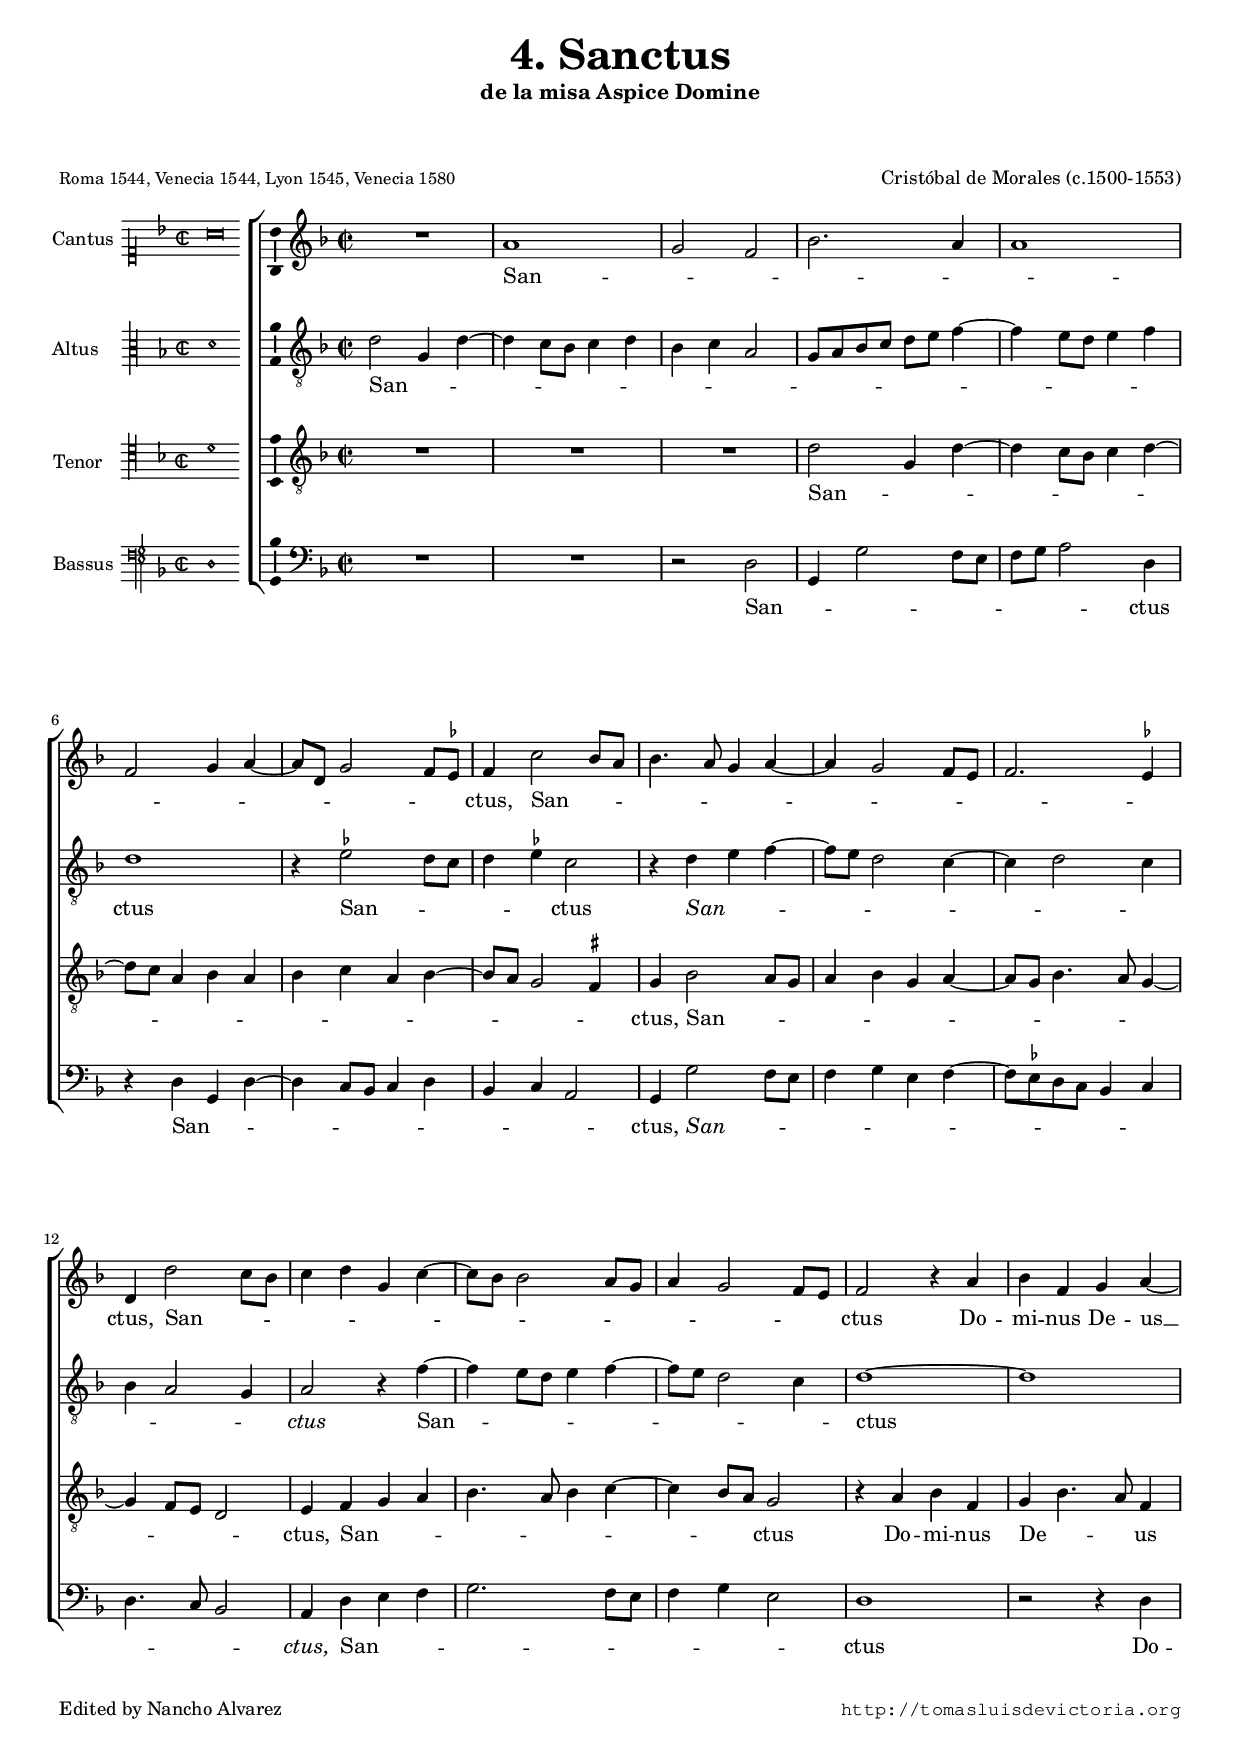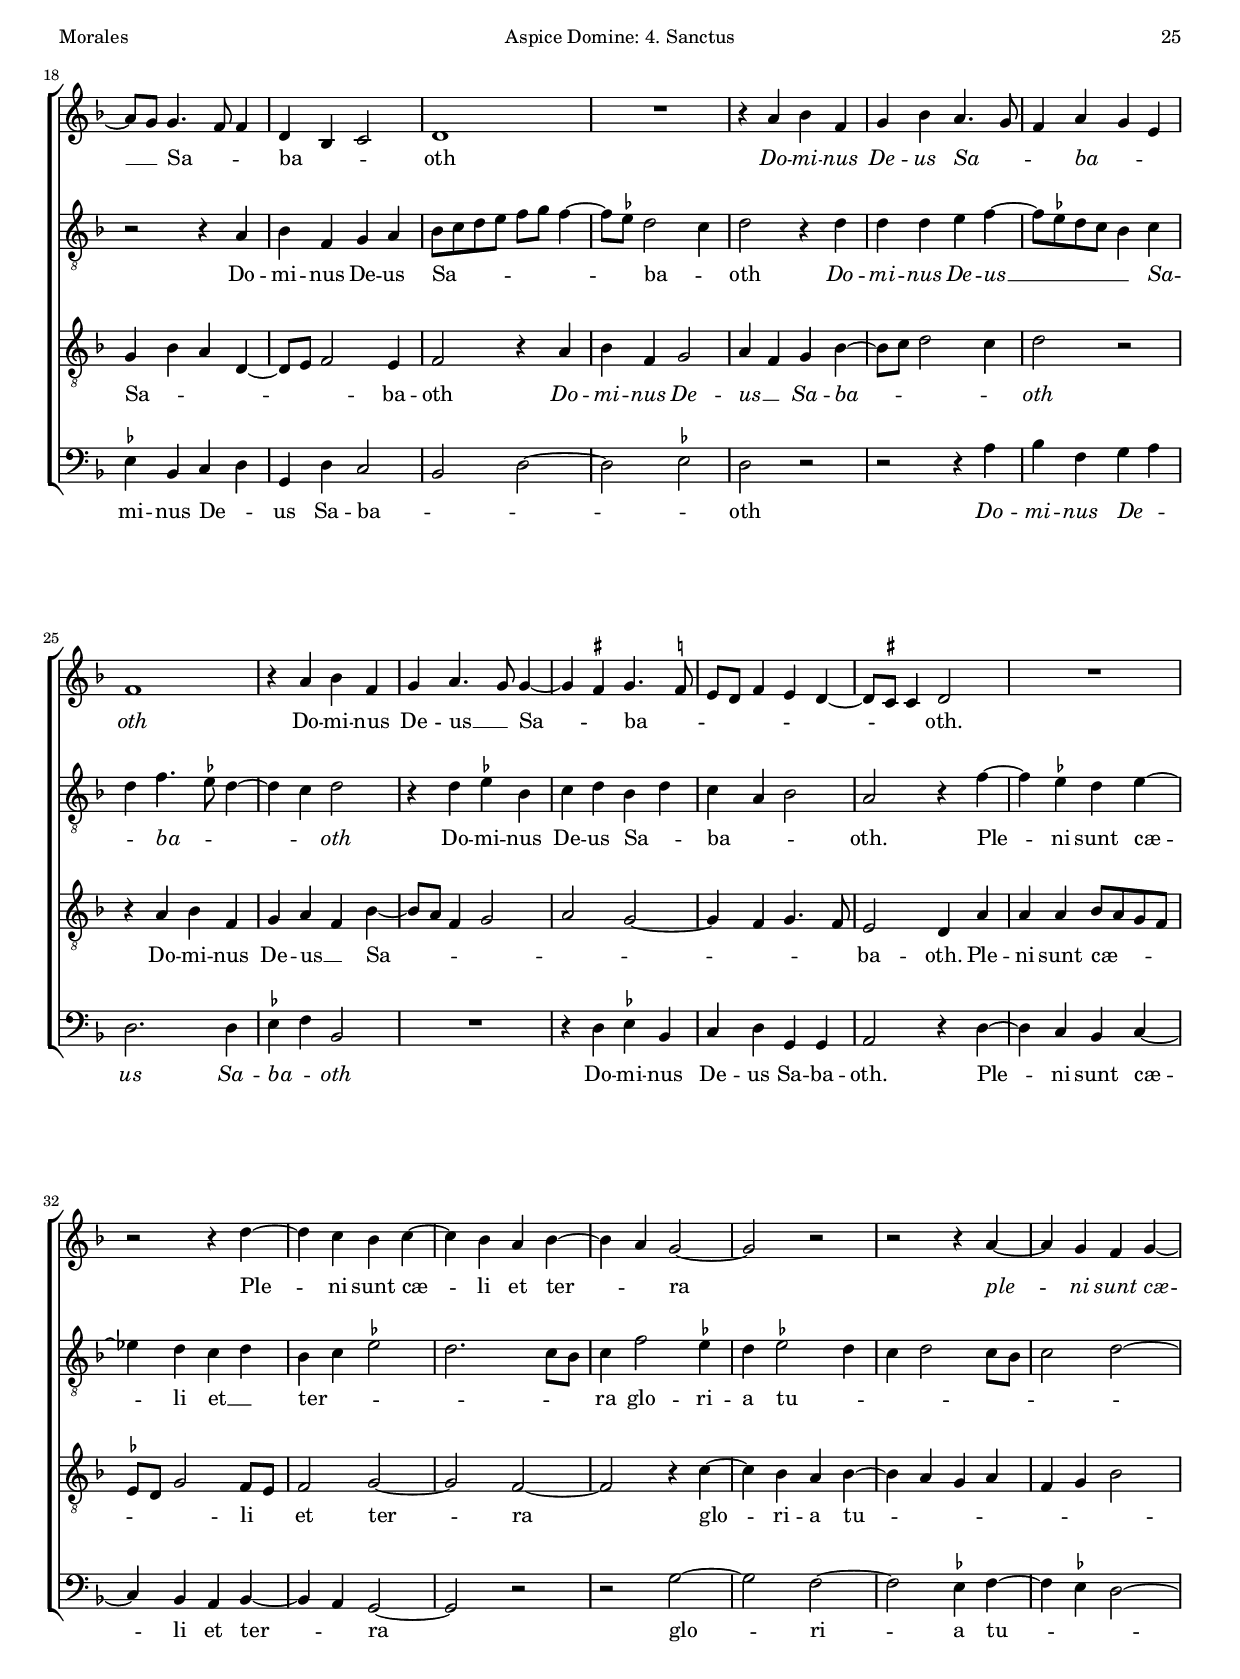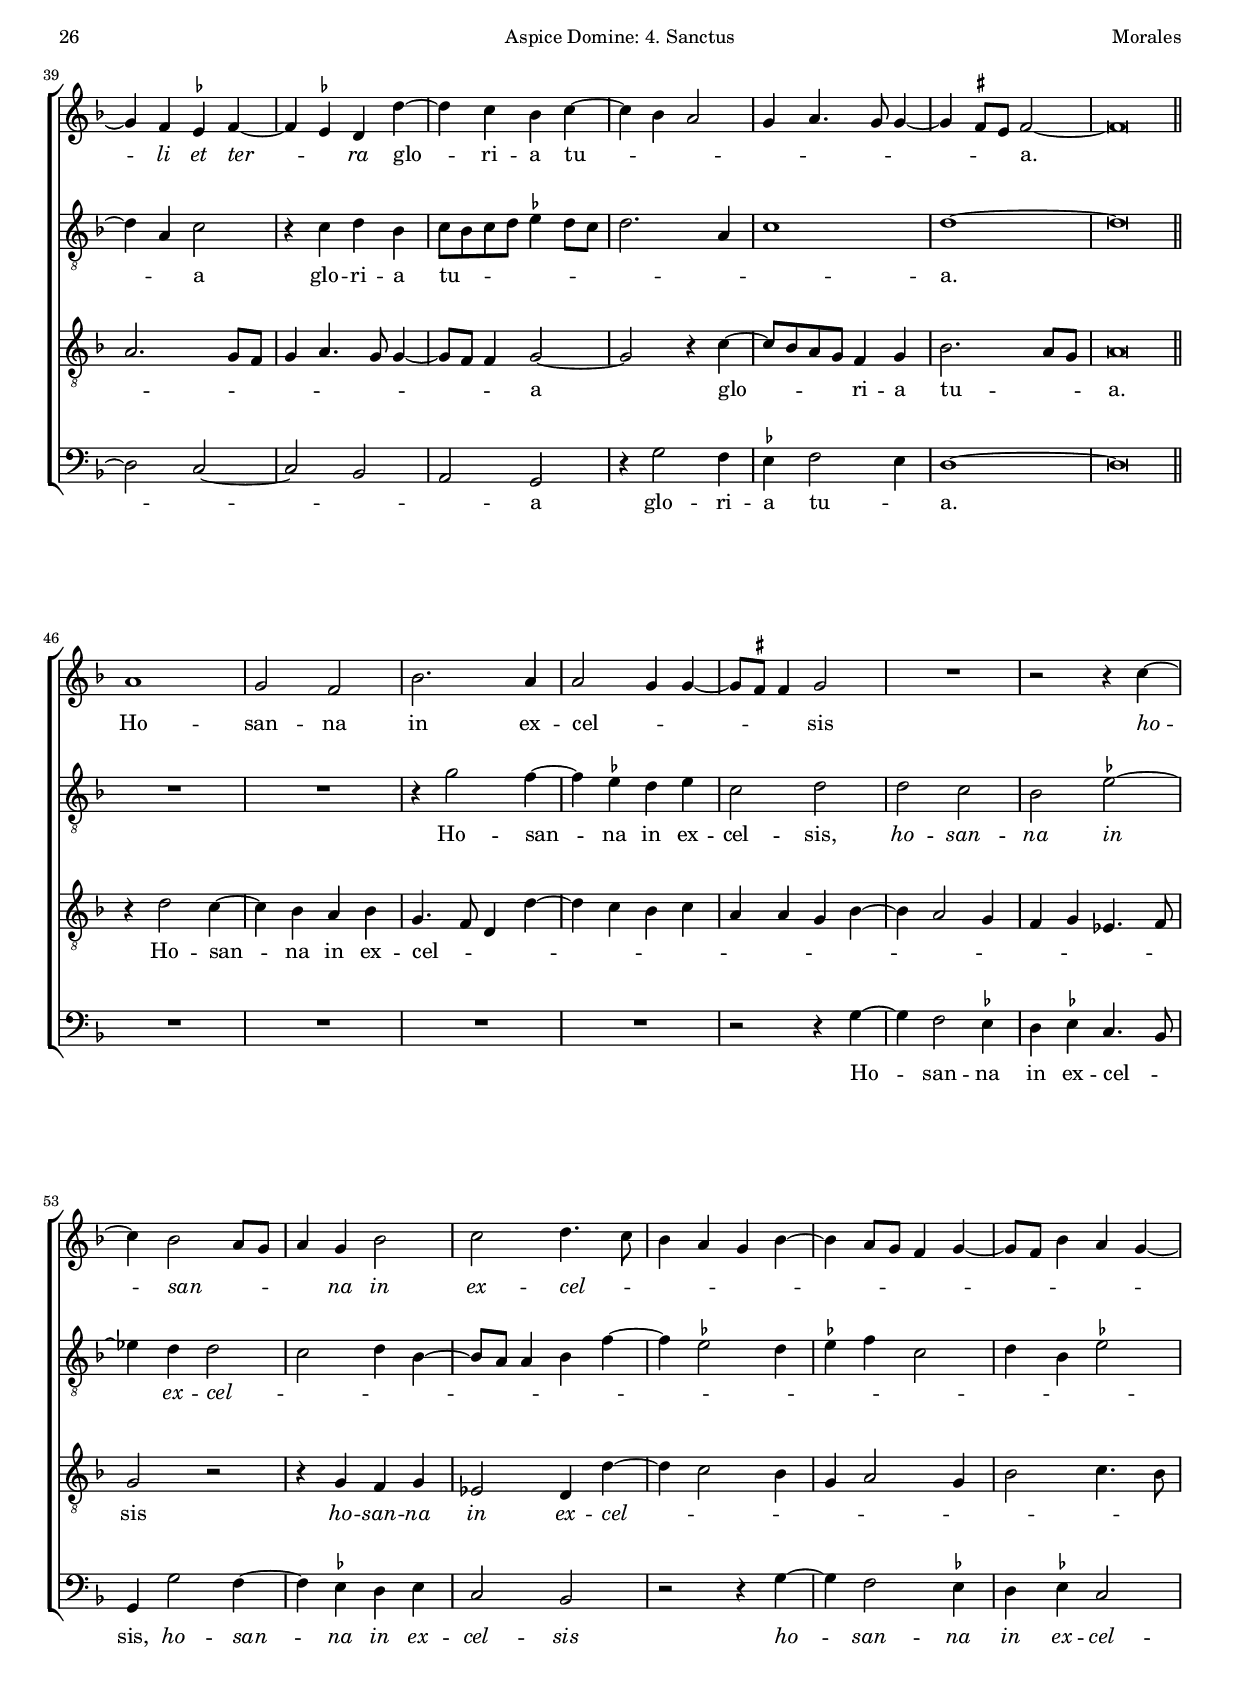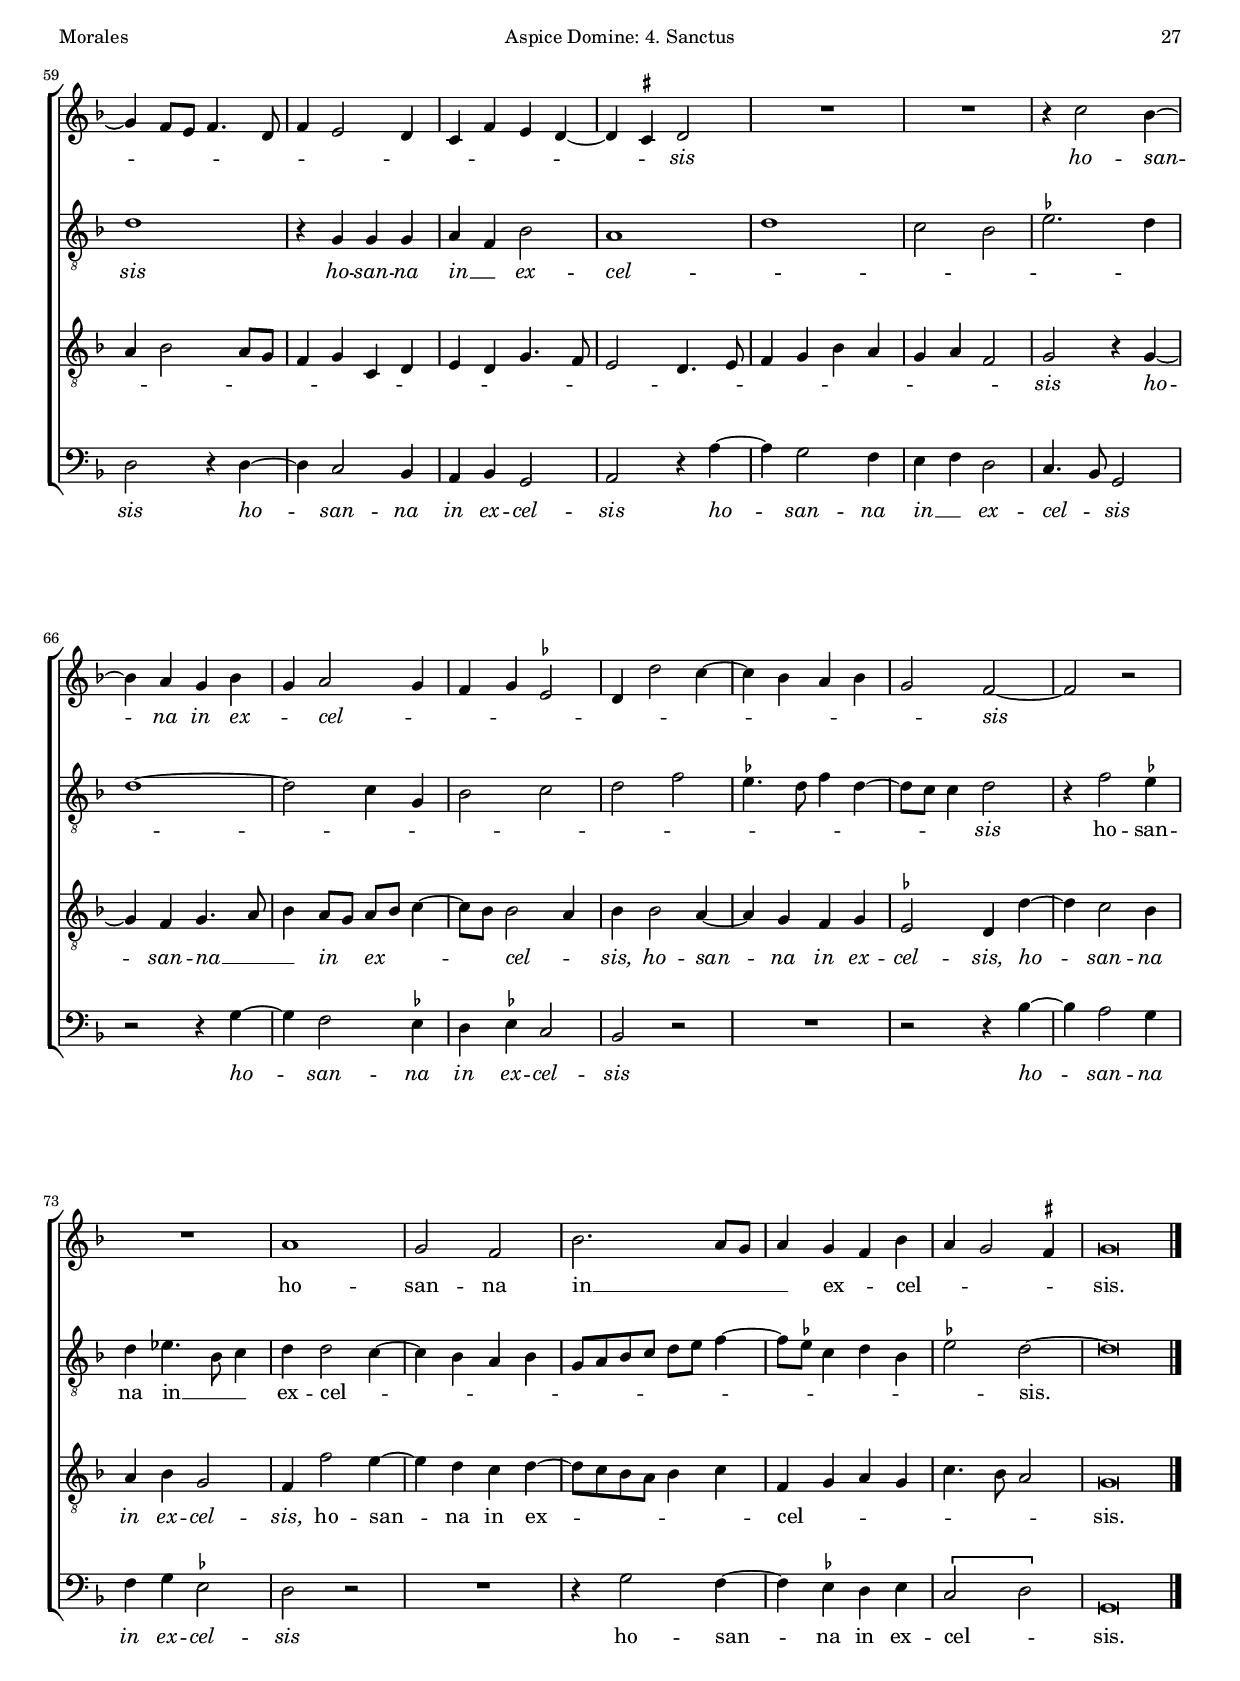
\version "2.18.0"

#(set-default-paper-size "a4")
#(set-global-staff-size 16.4)
%#(ly:set-option 'point-and-click #f)
%mobile -s15.5 -i3.2

italicas=\override LyricText.font-shape = #'italic
rectas=\override LyricText.font-shape = #'upright
ss=\once \set suggestAccidentals = ##t
incipitwidth = 20
mtempo={\tempo 4 = 100}
mtempob={\tempo 4 = 50}

htitle="Aspice Domine: 4. Sanctus"
hcomposer="Morales"

\header {
	title=\markup{\fontsize #3 "4. Sanctus"}
	subtitle="de la misa Aspice Domine"
	subsubtitle=\markup{\null \vspace #2 }
	composer="Cristóbal de Morales (c.1500-1553)"
        pdfauthor=\composer
	%opus="(-)"
	poet=\markup{\smaller "Roma 1544, Venecia 1544, Lyon 1545, Venecia 1580" }
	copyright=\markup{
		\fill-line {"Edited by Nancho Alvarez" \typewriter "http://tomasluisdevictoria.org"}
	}
%	tagline=""
}


global={\key f \major \time 2/2  \skip 1*45 \bar "||" \break
		\skip 1*34 \bar "|."
}

cantus={
	R1*4/4 |
	a'1 |
	g'2 f' |
	bes'2. a'4 |
%5
	a'1 |
	f'2 g'4 a' ~ |
	a'8 d' g'2 f'8 \ss ees' |
	f'4 c''2 bes'8 a' |
	bes'4. a'8 g'4 a' ~ |
%10
	a' g'2 f'8 e' |
	f'2. \ss ees'4 |
	d' d''2 c''8 bes' |
	c''4 d'' g' c'' ~ |
	c''8 bes' bes'2 a'8 g' |
%15
	a'4 g'2 f'8 e' |
	f'2 r4 a' |
	bes' f' g' a' ~ |
	a'8 g' g'4. f'8 f'4 |
	d' bes c'2 | 
%20
	d'1 |
	R1*4/4 |
	r4 a' bes' f' |
	g' bes' a'4. g'8 |
	f'4 a' g' e' |
%25
	f'1 |
	r4 a' bes' f' |
	g' a'4. g'8 g'4 ~ |
	g' \ss fis' g'4. \ss f'8 |
	e' d' f'4 e' d' ~ |
%30
	d'8 \ss cis' cis'4 d'2 |
	R1*4/4 |
	r2 r4 d'' ~ |
	d'' c'' bes' c'' ~ |
	c'' bes' a' bes' ~ |
%35
	bes' a' g'2 ~ |
	g' r |
	r r4 a' ~ |
	a' g' f' g' ~ |
	g' f' \ss ees' f' ~ |
%40
	f' \ss ees' d' d'' ~ |
	d'' c'' bes' c'' ~ |
	c'' bes' a'2 |
	g'4 a'4. g'8 g'4 ~ |
	g' \ss fis'8 e' fis'2 ~ |
%45
	fis'\breve*1/2
	a'1 |
	g'2 f' |
	bes'2. a'4 |
	a'2 g'4 g' ~ |
%50
	g'8 \ss fis' fis'4 g'2 |
	R1*4/4 |
	r2 r4 c'' ~ |
	c'' bes'2 a'8 g' |
	a'4 g' bes'2 |
%55
	c'' d''4. c''8 |
	bes'4 a' g' bes' ~ |
	bes' a'8 g' f'4 g' ~ |
	g'8 f' bes'4 a' g' ~ |
	g' f'8 e' f'4. d'8 |
%60
	f'4 e'2 d'4 |
	c' f' e' d' ~ |
	d' \ss cis' d'2 |
	R1*4/4 |
	R1*4/4 |
%65
	r4 c''2 bes'4 ~ |
	bes' a' g' bes' |
	g' a'2 g'4 |
	f' g' \ss ees'2 |
	d'4 d''2 c''4 ~ |
%70
	c'' bes' a' bes' |
	g'2 f' ~ |
	f' r |
	R1*4/4 |
	a'1 |
%75
	g'2 f' |
	bes'2. a'8 g' |
	a'4 g' f' bes' |
	a' g'2 \ss fis'4 |
	g'\breve*1/2
}

altus={
	d'2 g4 d' ~ |
	d' c'8 bes c'4 d' |
	bes c' a2 |
	g8 a bes c' d' e' f'4 ~ |
%5
	f' e'8 d' e'4 f' |
	d'1 |
	r4 \ss ees'2 d'8 c' |
	d'4 \ss ees' c'2 |
	r4 d' e' f' ~ |
%10
	f'8 e' d'2 c'4 ~ |
	c' d'2 c'4 |
	bes a2 g4 |
	a2 r4 f' ~ |
	f' e'8 d' e'4 f' ~ |
%15
	f'8 e' d'2 c'4 |
	d'1 ~ |
	d' |
	r2 r4 a |
	bes f g a |
%20
	bes8 c' d' e' f' g' f'4 ~ |
	f'8 \ss ees' d'2 c'4 |
	d'2 r4 d' |
	d' d' e' f' ~ |
	f'8 \ss ees' d' c' bes4 c' |
%25
	d' f'4. \ss ees'8 d'4 ~ |
	d' c' d'2 |
	r4 d' \ss ees' bes |
	c' d' bes d' |
	c' a bes2 |
%30
	a r4 f' ~ |
	f' \ss ees' d' ees' ~ |
	ees' d' c' d' |
	bes c' \ss ees'2 |
	d'2. c'8 bes |
%35
	c'4 f'2 \ss ees'4 |
	d' \ss ees'2 d'4 |
	c' d'2 c'8 bes |
	c'2 d' ~ |
	d'4 a c'2 |
%40
	r4 c' d' bes |
	c'8 bes c' d' \ss ees'4 d'8 c' |
	d'2. a4 |
	c'1 |
	d' ~ |
%45
	d'\breve*1/2
	R1*4/4 |
	R1*4/4 |
	r4 g'2 f'4 ~ |
	f' \ss ees' d' ees' |
%50
	c'2 d' |
	d' c' |
	bes \ss ees' ~ |
	ees'4 d' d'2 |
	c' d'4 bes ~ |
%55
	bes8 a a4 bes f' ~ |
	f' \ss ees'2 d'4 |
	\ss ees' f' c'2 |
	d'4 bes \ss ees'2 |
	d'1 |
%60
	r4 g g g |
	a f bes2 |
	a1 |
	d' |
	c'2 bes |
%65
	\ss ees'2. d'4 |
	d'1 ~ |
	d'2 c'4 g |
	bes2 c' |
	d' f' |
%70
	\ss ees'4. d'8 f'4 d' ~ |
	d'8 c' c'4 d'2 |
	r4 f'2 \ss ees'4 |
	d' ees'4. bes8 c'4 |
	d' d'2 c'4 ~ |
%75
	c' bes a bes |
	g8 a bes c' d' e' f'4 ~ |
	f'8 \ss ees' c'4 d' bes |
	\ss ees'2 d' ~ |
	d'\breve*1/2
}

tenor={
	R1*4/4 |
	R1*4/4 |
	R1*4/4 |
	d'2 g4 d' ~ |
%5
	d' c'8 bes c'4 d' ~ |
	d'8 c' a4 bes a |
	bes c' a bes ~ |
	bes8 a g2 \ss fis4 |
	g bes2 a8 g |
%10
	a4 bes g a ~ |
	a8 g bes4. a8 g4 ~ |
	g f8 e d2 |
	e4 f g a |
	bes4. a8 bes4 c' ~ |
%15
	c' bes8 a g2 |
	r4 a bes f |
	g bes4. a8 f4 |
	g bes a d ~ |
	d8 e f2 e4 |
%20
	f2 r4 a |
	bes f g2 |
	a4 f g bes ~ |
	bes8 c' d'2 c'4 |
	d'2 r |
%25
	r4 a bes f |
	g a f bes ~ |
	bes8 a f4 g2 |
	a g ~ |
	g4 f g4. f8 |
%30
	e2 d4 a |
	a a bes8 a g f |
	\ss ees d g2 f8 ees |
	f2 g ~ |
	g f ~ |
%35
	f r4 c' ~ |
	c' bes a bes ~ |
	bes a g a |
	f g bes2 |
	a2. g8 f |
%40
	g4 a4. g8 g4 ~ |
	g8 f f4 g2 ~ |
	g r4 c' ~ |
	c'8 bes a g f4 g |
	bes2. a8 g |
%45
	a\breve*1/2
	r4 d'2 c'4 ~ |
	c' bes a bes |
	g4. f8 d4 d' ~ |
	d' c' bes c' |
%50
	a a g bes ~ |
	bes a2 g4 |
	f g ees4. f8 |
	g2 r |
	r4 g f g |
%55
	ees2 d4 d' ~ |
	d' c'2 bes4 |
	g a2 g4 |
	bes2 c'4. bes8 |
	a4 bes2 a8 g |
%60
	f4 g c d |
	e d g4. f8 |
	e2 d4. e8 |
	f4 g bes a |
	g a f2 |
%65
	g r4 g ~ |
	g f g4. a8 |
	bes4 a8 g a bes c'4 ~ |
	c'8 bes bes2 a4 |
	bes bes2 a4 ~ |
%70
	a g f g |
	\ss ees2 d4 d' ~ |
	d' c'2 bes4 |
	a bes g2 |
	f4 f'2 e'4 ~ |
%75
	e' d' c' d' ~ |
	d'8 c' bes a bes4 c' |
	f g a g |
	c'4. bes8 a2 |
	g\breve*1/2
}

bassus={
	R1*4/4 |
	R1*4/4 |
	r2 d |
	g,4 g2 f8 e |
%5
	f g a2 d4 |
	r d g, d ~ |
	d c8 bes, c4 d |
	bes, c a,2 |
	g,4 g2 f8 e |
%10
	f4 g e f ~ |
	f8 \ss ees d c bes,4 c |
	d4. c8 bes,2 |
	a,4 d e f |
	g2. f8 e |
%15
	f4 g e2 |
	d1 |
	r2 r4 d |
	\ss ees bes, c d |
	g, d c2 |
%20
	bes, d ~ |
	d \ss ees |
	d r |
	r r4 a |
	bes f g a |
%25
	d2. d4 |
	\ss ees f bes,2 |
	R1*4/4 |
	r4 d \ss ees bes, |
	c d g, g, |
%30
	a,2 r4 d ~ |
	d c bes, c ~ |
	c bes, a, bes, ~ |
	bes, a, g,2 ~ |
	g, r |
%35
	r g ~ |
	g f ~ |
	f \ss ees4 f ~ |
	f \ss ees d2 ~ |
	d c ~ |
%40
	c bes, |
	a, g, |
	r4 g2 f4 |
	\ss ees f2 ees4 |
	d1 ~ |
%45
	d\breve*1/2
	R1*4/4 |
	R1*4/4 |
	R1*4/4 |
	R1*4/4 |
%50
	r2 r4 g ~ |
	g f2 \ss ees4 |
	d \ss ees c4. bes,8 |
	g,4 g2 f4 ~ |
	f \ss ees d ees |
%55
	c2 bes, |
	r r4 g ~ |
	g f2 \ss ees4 |
	d \ss ees c2 |
	d r4 d ~ |
%60
	d c2 bes,4 |
	a, bes, g,2 |
	a, r4 a ~ |
	a g2 f4 |
	e f d2 |
%65
	c4. bes,8 g,2 |
	r r4 g ~ |
	g f2 \ss ees4 |
	d \ss ees c2 |
	bes, r |
%70
	R1*4/4 |
	r2 r4 bes ~ |
	bes a2 g4 |
	f g \ss ees2 |
	d r |
%75
	R1*4/4 |
	r4 g2 f4 ~ |
	f \ss ees d ees |
	\[c2 d\] |
	g,\breve*1/2
}

textocantus=\lyricmode{
San -- _ _ _ _ _ _ _ _ _ _ _ _ _ ctus,
San -- _ _ _ _ _ _ _ _ _ _ _ _ ctus,
San -- _ _ _ _ _ _ _ _ _ _ _ _ _ _ _ ctus
Do -- mi -- nus De -- us __ _ _ Sa -- _ _ ba -- _ _ oth
\italicas
Do -- mi -- nus De -- us Sa -- _ _ ba -- _ _ oth
\rectas
Do -- mi -- nus De -- us __ _ Sa -- _ _ ba -- _ _ _ _ _ _ _ _ _ oth.
Ple -- _ ni sunt cæ -- _ li et ter -- _ _ ra _
\italicas
ple -- _ ni sunt cæ -- _ li et ter -- _ _ ra
\rectas
glo -- _ ri -- a tu -- _ _ _ _ _ _ _ _ _ _ a. _
Ho -- san -- na in ex -- cel -- _ _ _ _ _ sis
\italicas
ho -- _ san -- _ _ _ na in ex -- cel -- _ _ _ _ _ _ _ _ _ _ _ _ _ _ _ _ _ _ _ _ _ _ _ _ _ _ _ _ _ sis
ho -- san -- _ na in ex -- _ cel -- _ _ _ _ _ _ _ _ _ _ _ _ sis _
\rectas
ho -- san -- na in __ _ _ _ ex -- _ cel -- _ _ _ sis.
}

textoaltus=\lyricmode{
San -- _ _ _ _ _ _ _ _ _ _ _ _ _ _ _ _ _ _ _ _ _ _ ctus
San -- _ _ _ _ ctus
\italicas
San -- _ _ _ _ _ _ _ _ _ _ _ _ ctus
\rectas
San -- _ _ _ _ _ _ _ _ _ ctus _
Do -- mi -- nus
De -- us Sa -- _ _ _ _ _ _ _ _ ba -- _ oth
\italicas
Do -- mi -- nus De -- us __ _ _ _ _ _ Sa -- _ ba -- _ _ _ _ oth
\rectas
Do -- mi -- nus De -- us Sa -- _ ba -- _ _ oth.
Ple -- _ ni sunt cæ -- _ li et __ _ ter -- _ _ _ _ _ ra
glo -- ri -- a tu -- _ _ _ _ _ _ _ _ _ a
glo -- ri -- a tu -- _ _ _ _ _ _ _ _ _ a. _
Ho -- san -- _ na in ex -- cel -- sis,
\italicas
ho -- san -- na in _ ex -- cel -- _ _ _ _ _ _ _ _ _ _ _ _ _ _ _ _ _ sis
ho -- san -- na in __ _ ex -- cel -- _ _ _ _ _ _ _ _ _ _ _ _ _ _ _ _ _ _ _ _ sis
\rectas
ho -- san -- na in __ _ _ ex -- cel -- _ _ _ _ _ _ _ _ _ _ _ _ _ _ _ _ _ _ sis. _
}

textotenor=\lyricmode{
San -- _ _ _ _ _ _ _ _ _ _ _ _ _ _ _ _ _ _ _ _ ctus,
San -- _ _ _ _ _ _ _ _ _ _ _ _ _ _ _ ctus,
San -- _ _ _ _ _ _ _ _ _ ctus
Do -- mi -- nus De -- _ _ us Sa -- _ _ _ _ _ _ ba -- oth
\italicas
Do -- mi -- nus De -- us __ _ Sa -- ba -- _ _ _ _ oth
\rectas
Do -- mi -- nus De -- us __ _ Sa -- _ _ _ _ _ _ _ _ _ _ ba -- oth.
Ple -- ni sunt cæ -- _ _ _ _ _ _ li _ et ter -- _ ra _ 
glo -- _ ri -- a tu -- _ _ _ _ _ _ _ _ _ _ _ _ _ _ _ _ _ a _
glo -- _ _ _ _ ri -- a tu -- _ _ a.
Ho -- san -- _ na in ex -- cel -- _ _ _ _ _ _ _ _ _ _ _ _ _ _ _ _ _ _ sis
\italicas
ho -- san -- na in ex -- cel -- _ _ _ _ _ _ _ _ _ _ _ _ _ _ _ _ _ _ _ _ _ _ _ _ _ _ _ _ _ _ _ sis
ho -- _ san -- na __ _ _ in _ ex -- _ _ _ _ cel -- _ sis,
ho -- san -- _ na in ex -- cel -- sis,
ho -- _ san -- na in ex -- cel -- sis,
\rectas
ho -- san -- _ na in ex -- _ _ _ _ _ _ cel -- _ _ _ _ _ _ sis.
}

textobassus=\lyricmode{
San -- _ _ _ _ _ _ _ ctus
San -- _ _ _ _ _ _ _ _ _ _ ctus,
\italicas
San -- _ _ _ _ _ _ _ _ _ _ _ _ _ _ _ ctus,
\rectas
San -- _ _ _ _ _ _ _ _ ctus
Do -- mi -- nus De -- _ us Sa -- ba -- _ _ _ _ oth
\italicas
Do -- mi -- nus De -- _ us Sa -- ba -- _ oth
\rectas
Do -- mi -- nus De -- us Sa -- ba -- oth.
Ple -- _ ni sunt cæ -- _ li et ter -- _ _ ra _
glo -- _ ri -- _  a tu -- _ _ _ _ _ _ _ _ a
glo -- ri -- a tu -- _ a. _
Ho -- _ san -- na in ex -- cel -- _ sis,
\italicas
ho -- san -- _ na in ex -- cel -- sis
ho -- _ san -- na in ex -- cel -- sis
ho -- _ san -- na in ex -- cel -- sis
ho -- _ san -- na in __ _ ex -- cel -- _ sis
ho -- _ san -- na in ex -- cel -- sis
ho -- _ san -- na in ex -- cel -- sis
\rectas
ho -- san -- _ na in ex -- cel -- _ sis.
}

incipitcantus=\markup{
	\score{
		{ 
		\set Staff.instrumentName="Cantus "
		\override NoteHead.style = #'neomensural
		\override Staff.TimeSignature.style = #'neomensural
		\cadenzaOn 
		\clef "petrucci-c1"
		\key f \major
		\time 2/2
                a'\breve
		} 

	\layout { line-width=\incipitwidth indent = 0 }
	}
}

incipitaltus=\markup{
	\score{
		{ 
		\set Staff.instrumentName="Altus    "
		\override NoteHead.style = #'neomensural 
		\override Staff.TimeSignature.style = #'neomensural
		\cadenzaOn 
		\clef "petrucci-c3"
		\key f \major
		\time 2/2
                d'1
		} 
	\layout { line-width=\incipitwidth indent = 0 }
	}
}


incipittenor=\markup{
	\score{
		{ 
		\set Staff.instrumentName="Tenor   "
		\override NoteHead.style = #'neomensural 
		\override Staff.TimeSignature.style = #'neomensural
		\cadenzaOn 
		\clef "petrucci-c4"
		\key f \major
		\time 2/2
                d'1
		} 
	\layout { line-width=\incipitwidth indent=0 }
	}
}

incipitbassus=\markup{
	\score{
		{ 
		\set Staff.instrumentName="Bassus "
		\override NoteHead.style = #'neomensural
		\override Staff.TimeSignature.style = #'neomensural
		\cadenzaOn 
		\clef "petrucci-f4"
		\key f \major
		\time 2/2
                d
		} 
	\layout { line-width=\incipitwidth indent = 0 }
	}
}

%\layout {
%       \context {\Voice
%               \remove Ligature_bracket_engraver
%               \consists Mensural_ligature_engraver
%       }
%       line-width=\incipitwidth
%       indent = 0
%}

\score {\transpose c' c'{
\new ChoirStaff<<

	\new Staff <<\global
	\new Voice="v1" {
		\set Staff.instrumentName=\incipitcantus
		\clef "treble"
		\cantus }
	\new Lyrics \lyricsto "v1" {\textocantus }
	>>

	\new Staff <<\global
	\new Voice="v2" {
		\set Staff.instrumentName=\incipitaltus
		\clef "G_8"
		\altus }
	\new Lyrics \lyricsto "v2" {\textoaltus }
	>>
	
	\new Staff <<\global
	\new Voice="v3" {
		\set Staff.instrumentName=\incipittenor
		\clef "G_8"
		\tenor }
	\new Lyrics \lyricsto "v3" {\textotenor }
	>>

	\new Staff <<\global
	\new Voice="v4" {
		\set Staff.instrumentName=\incipitbassus
		\clef "bass"
		\bassus }
	\new Lyrics \lyricsto "v4" {\textobassus }
	>>
	
>>

	} % transpose

\layout{ 
	\context {\Lyrics 
		\override VerticalAxisGroup.staff-affinity = #UP
		\override VerticalAxisGroup.nonstaff-relatedstaff-spacing =
			#'((basic-distance . 0) (minimum-distance . 0) (padding . 1))
		\override LyricText.font-size = #1.2
		\override LyricHyphen.minimum-distance = #0.5
	}
	\context {\Score 
		tempoHideNote = ##t
		\override BarNumber.padding = #2 
	}
	\context {\Voice 
		melismaBusyProperties = #'()
		%autoBeaming = ##f
	}
	\context {\Staff 
                %\RemoveEmptyStaves
                %\override VerticalAxisGroup.remove-first = ##t
		\override VerticalAxisGroup.staff-staff-spacing =
			#'((basic-distance . 11) (minimum-distance . 0) (padding . 1))
		\consists Ambitus_engraver 
		\override LigatureBracket.padding = #1
	}
}

%\midi { \mtempo }

}


\paper{
	evenHeaderMarkup=\markup  \fill-line { \fromproperty #'page:page-number-string \htitle \hcomposer }
	oddHeaderMarkup= \markup  \fill-line { \on-the-fly #not-first-page \hcomposer \on-the-fly #not-first-page \htitle \on-the-fly #not-first-page \fromproperty #'page:page-number-string }
	%system-count=20
	%page-count = 8
	ragged-last-bottom = ##f
	indent=3.4\cm
	system-system-spacing =
	#'((basic-distance . 20) (minimum-distance . 0) (padding . 5))
	top-system-spacing = % header
	#'((basic-distance . 8) (minimum-distance . 0) (padding . 0))
	last-bottom-spacing = % footer
	#'((basic-distance . 12) (minimum-distance . 0) (padding . 0))
	markup-system-spacing.padding = #2.5

first-page-number=24
oddHeaderMarkup=\markup \fill-line {\hcomposer \htitle \fromproperty #'page:page-number-string }
evenHeaderMarkup=\markup \fill-line {\on-the-fly #not-first-page \fromproperty #'page:page-number-string \on-the-fly #not-first-page \htitle \on-the-fly #not-first-page \hcomposer }
}